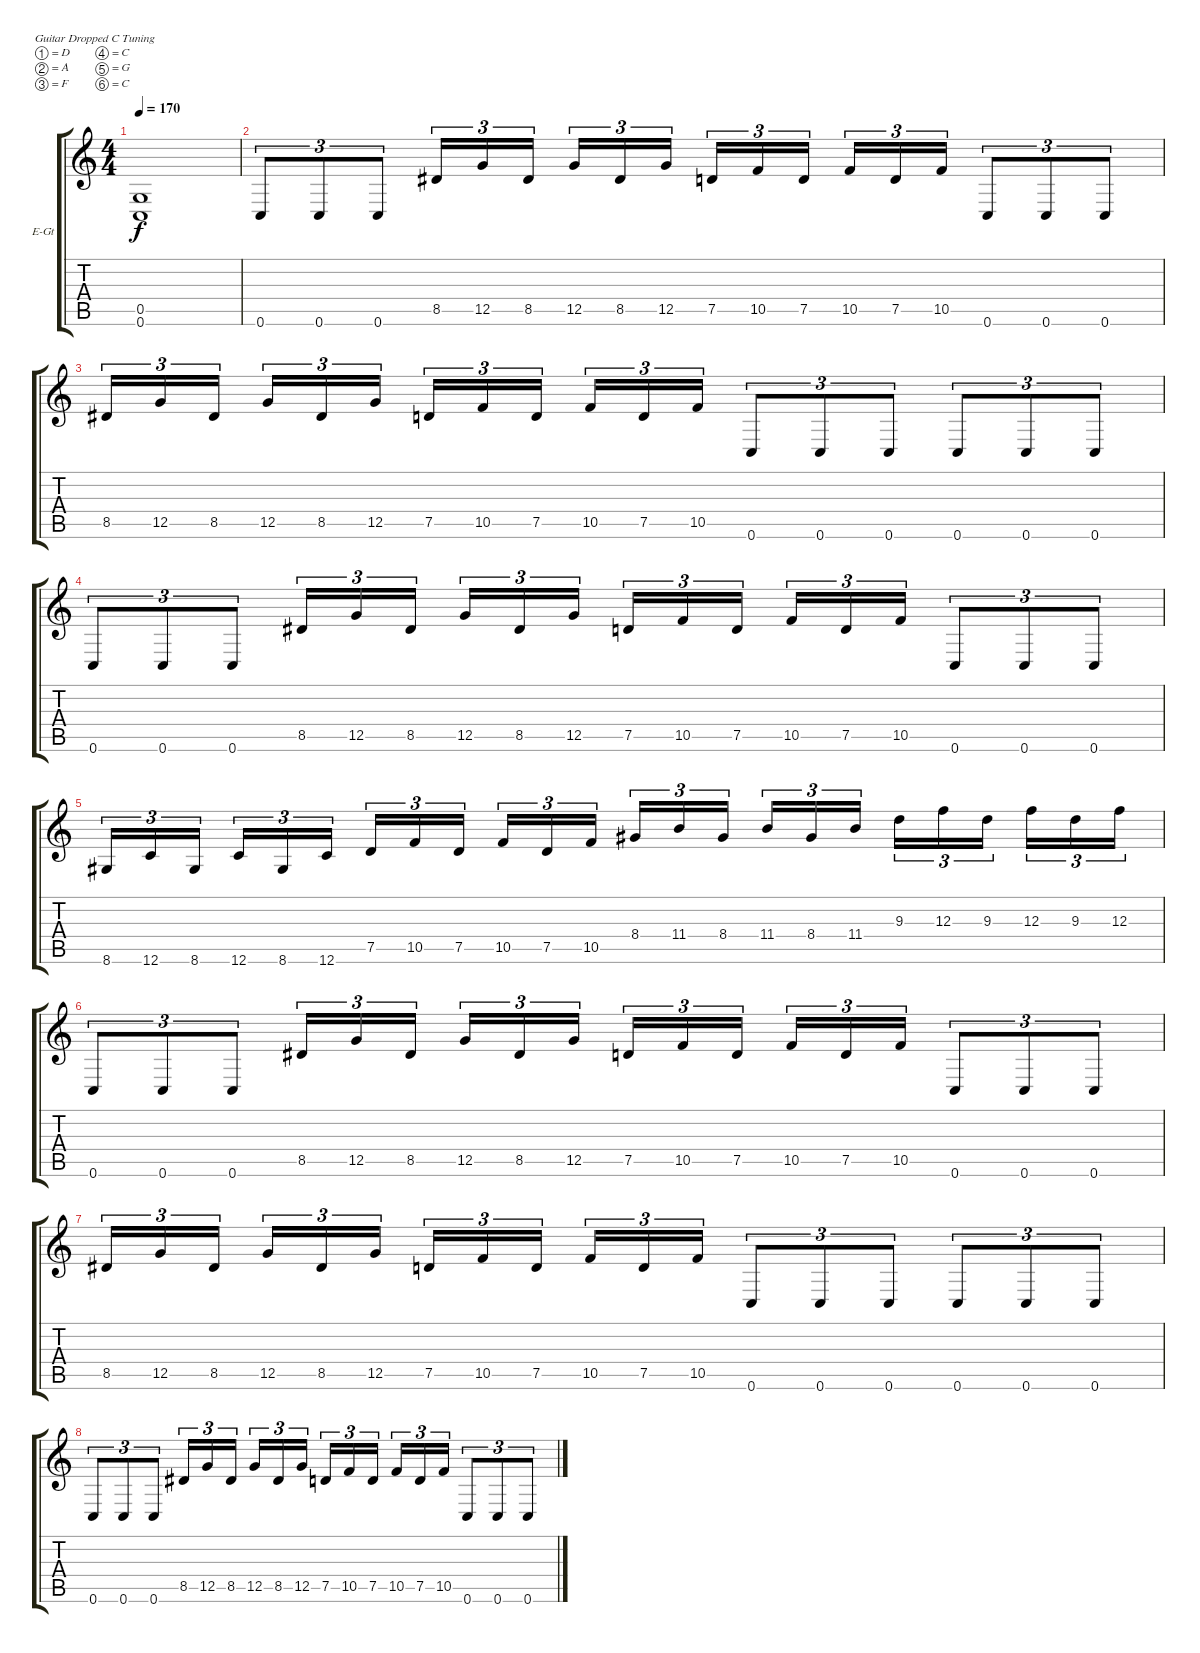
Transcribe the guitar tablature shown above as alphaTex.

\bracketExtendMode groupsimilarinstruments
\firstSystemTrackNameOrientation horizontal
\otherSystemsTrackNameOrientation horizontal
\track ("Track 1" "E-Gt") {instrument distortionguitar}
\staff {score tabs}
\tuning (D4 A3 F3 C3 G2 C2)
\ts (4 4)
\tempo 170
\clef g2
\ks c
(0.5 0.6).1{dy f instrument distortionguitar} |
0.6.8{tu (3 2)} 0.6.8{tu (3 2)} 0.6.8{tu (3 2)} 8.5.16{tu (3 2)} 12.5.16{tu (3 2)} 8.5.16{tu (3 2)} 12.5.16{tu (3 2)} 8.5.16{tu (3 2)} 12.5.16{tu (3 2)} 7.5.16{tu (3 2)} 10.5.16{tu (3 2)} 7.5.16{tu (3 2)} 10.5.16{tu (3 2)} 7.5.16{tu (3 2)} 10.5.16{tu (3 2)} 0.6.8{tu (3 2)} 0.6.8{tu (3 2)} 0.6.8{tu (3 2)} |
8.5.16{tu (3 2)} 12.5.16{tu (3 2)} 8.5.16{tu (3 2)} 12.5.16{tu (3 2)} 8.5.16{tu (3 2)} 12.5.16{tu (3 2)} 7.5.16{tu (3 2)} 10.5.16{tu (3 2)} 7.5.16{tu (3 2)} 10.5.16{tu (3 2)} 7.5.16{tu (3 2)} 10.5.16{tu (3 2)} 0.6.8{tu (3 2)} 0.6.8{tu (3 2)} 0.6.8{tu (3 2)} 0.6.8{tu (3 2)} 0.6.8{tu (3 2)} 0.6.8{tu (3 2)} |
0.6.8{tu (3 2)} 0.6.8{tu (3 2)} 0.6.8{tu (3 2)} 8.5.16{tu (3 2)} 12.5.16{tu (3 2)} 8.5.16{tu (3 2)} 12.5.16{tu (3 2)} 8.5.16{tu (3 2)} 12.5.16{tu (3 2)} 7.5.16{tu (3 2)} 10.5.16{tu (3 2)} 7.5.16{tu (3 2)} 10.5.16{tu (3 2)} 7.5.16{tu (3 2)} 10.5.16{tu (3 2)} 0.6.8{tu (3 2)} 0.6.8{tu (3 2)} 0.6.8{tu (3 2)} |
8.6.16{tu (3 2)} 12.6.16{tu (3 2)} 8.6.16{tu (3 2)} 12.6.16{tu (3 2)} 8.6.16{tu (3 2)} 12.6.16{tu (3 2)} 7.5.16{tu (3 2)} 10.5.16{tu (3 2)} 7.5.16{tu (3 2)} 10.5.16{tu (3 2)} 7.5.16{tu (3 2)} 10.5.16{tu (3 2)} 8.4.16{tu (3 2)} 11.4.16{tu (3 2)} 8.4.16{tu (3 2)} 11.4.16{tu (3 2)} 8.4.16{tu (3 2)} 11.4.16{tu (3 2)} 9.3.16{tu (3 2)} 12.3.16{tu (3 2)} 9.3.16{tu (3 2)} 12.3.16{tu (3 2)} 9.3.16{tu (3 2)} 12.3.16{tu (3 2)} |
0.6.8{tu (3 2)} 0.6.8{tu (3 2)} 0.6.8{tu (3 2)} 8.5.16{tu (3 2)} 12.5.16{tu (3 2)} 8.5.16{tu (3 2)} 12.5.16{tu (3 2)} 8.5.16{tu (3 2)} 12.5.16{tu (3 2)} 7.5.16{tu (3 2)} 10.5.16{tu (3 2)} 7.5.16{tu (3 2)} 10.5.16{tu (3 2)} 7.5.16{tu (3 2)} 10.5.16{tu (3 2)} 0.6.8{tu (3 2)} 0.6.8{tu (3 2)} 0.6.8{tu (3 2)} |
8.5.16{tu (3 2)} 12.5.16{tu (3 2)} 8.5.16{tu (3 2)} 12.5.16{tu (3 2)} 8.5.16{tu (3 2)} 12.5.16{tu (3 2)} 7.5.16{tu (3 2)} 10.5.16{tu (3 2)} 7.5.16{tu (3 2)} 10.5.16{tu (3 2)} 7.5.16{tu (3 2)} 10.5.16{tu (3 2)} 0.6.8{tu (3 2)} 0.6.8{tu (3 2)} 0.6.8{tu (3 2)} 0.6.8{tu (3 2)} 0.6.8{tu (3 2)} 0.6.8{tu (3 2)} |
0.6.8{tu (3 2)} 0.6.8{tu (3 2)} 0.6.8{tu (3 2)} 8.5.16{tu (3 2)} 12.5.16{tu (3 2)} 8.5.16{tu (3 2)} 12.5.16{tu (3 2)} 8.5.16{tu (3 2)} 12.5.16{tu (3 2)} 7.5.16{tu (3 2)} 10.5.16{tu (3 2)} 7.5.16{tu (3 2)} 10.5.16{tu (3 2)} 7.5.16{tu (3 2)} 10.5.16{tu (3 2)} 0.6.8{tu (3 2)} 0.6.8{tu (3 2)} 0.6.8{tu (3 2)}
